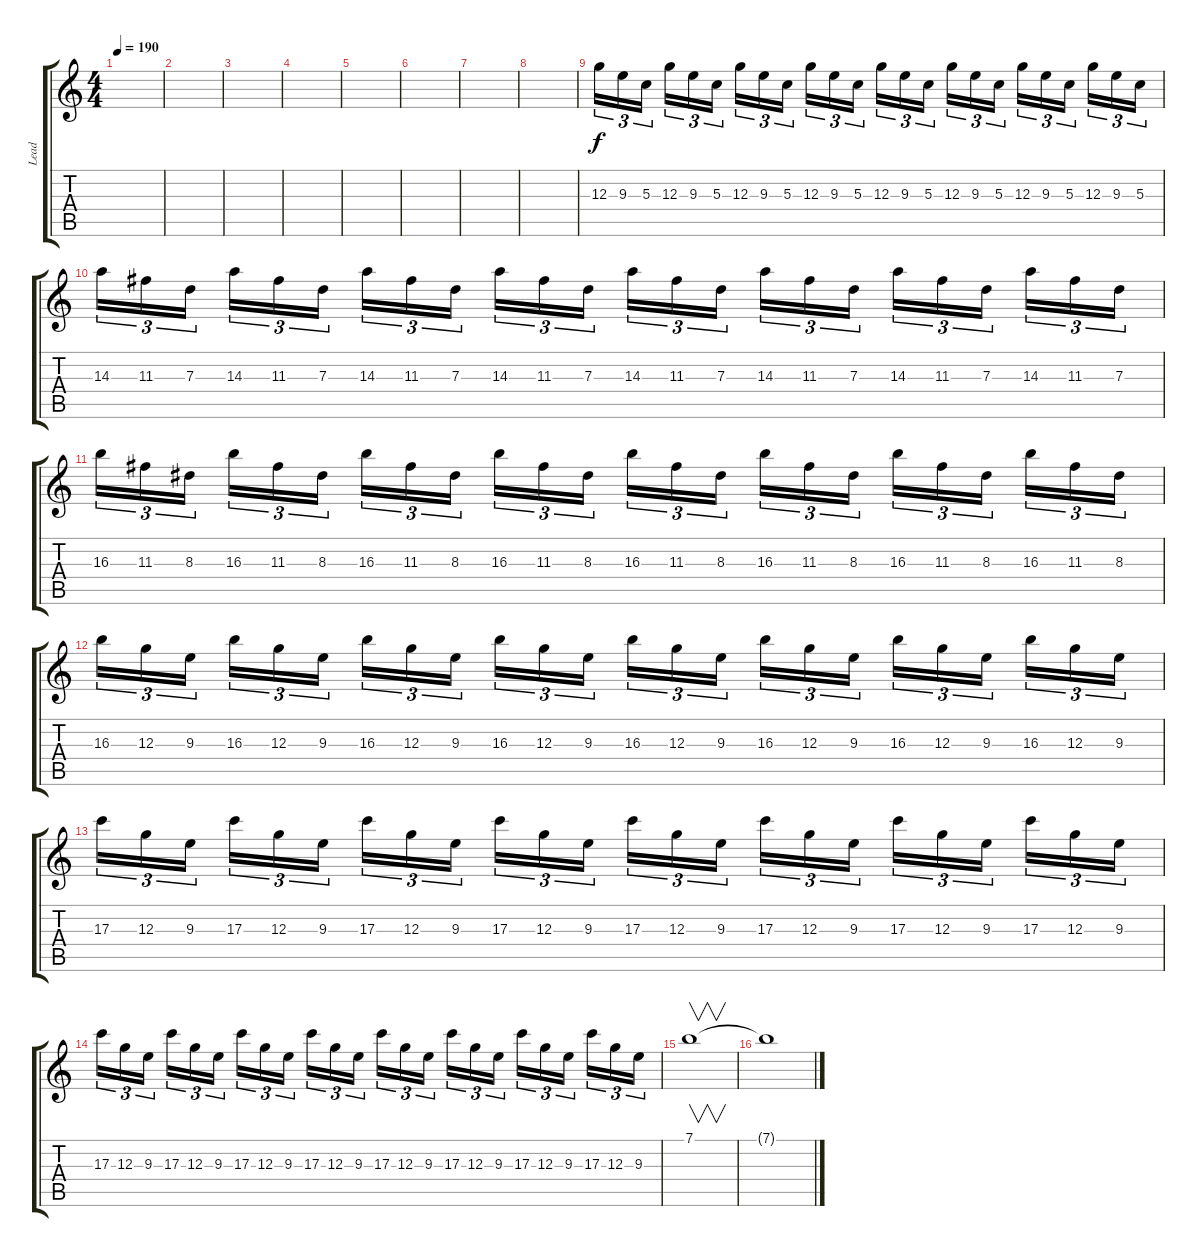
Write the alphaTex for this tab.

\track ("Lead " "Lead ") {instrument distortionguitar}
\staff {score tabs}
\tuning (E4 B3 G3 D3 A2 E2) {hide}
\ts (4 4)
\tempo 190
\clef g2
\ks c
|
|
|
|
|
|
|
|
12.3.16{tu (3 2)} 9.3.16{tu (3 2)} 5.3.16{tu (3 2)} 12.3.16{tu (3 2)} 9.3.16{tu (3 2)} 5.3.16{tu (3 2)} 12.3.16{tu (3 2)} 9.3.16{tu (3 2)} 5.3.16{tu (3 2)} 12.3.16{tu (3 2)} 9.3.16{tu (3 2)} 5.3.16{tu (3 2)} 12.3.16{tu (3 2)} 9.3.16{tu (3 2)} 5.3.16{tu (3 2)} 12.3.16{tu (3 2)} 9.3.16{tu (3 2)} 5.3.16{tu (3 2)} 12.3.16{tu (3 2)} 9.3.16{tu (3 2)} 5.3.16{tu (3 2)} 12.3.16{tu (3 2)} 9.3.16{tu (3 2)} 5.3.16{tu (3 2)} |
14.3.16{tu (3 2)} 11.3.16{tu (3 2)} 7.3.16{tu (3 2)} 14.3.16{tu (3 2)} 11.3.16{tu (3 2)} 7.3.16{tu (3 2)} 14.3.16{tu (3 2)} 11.3.16{tu (3 2)} 7.3.16{tu (3 2)} 14.3.16{tu (3 2)} 11.3.16{tu (3 2)} 7.3.16{tu (3 2)} 14.3.16{tu (3 2)} 11.3.16{tu (3 2)} 7.3.16{tu (3 2)} 14.3.16{tu (3 2)} 11.3.16{tu (3 2)} 7.3.16{tu (3 2)} 14.3.16{tu (3 2)} 11.3.16{tu (3 2)} 7.3.16{tu (3 2)} 14.3.16{tu (3 2)} 11.3.16{tu (3 2)} 7.3.16{tu (3 2)} |
16.3.16{tu (3 2)} 11.3.16{tu (3 2)} 8.3.16{tu (3 2)} 16.3.16{tu (3 2)} 11.3.16{tu (3 2)} 8.3.16{tu (3 2)} 16.3.16{tu (3 2)} 11.3.16{tu (3 2)} 8.3.16{tu (3 2)} 16.3.16{tu (3 2)} 11.3.16{tu (3 2)} 8.3.16{tu (3 2)} 16.3.16{tu (3 2)} 11.3.16{tu (3 2)} 8.3.16{tu (3 2)} 16.3.16{tu (3 2)} 11.3.16{tu (3 2)} 8.3.16{tu (3 2)} 16.3.16{tu (3 2)} 11.3.16{tu (3 2)} 8.3.16{tu (3 2)} 16.3.16{tu (3 2)} 11.3.16{tu (3 2)} 8.3.16{tu (3 2)} |
16.3.16{tu (3 2)} 12.3.16{tu (3 2)} 9.3.16{tu (3 2)} 16.3.16{tu (3 2)} 12.3.16{tu (3 2)} 9.3.16{tu (3 2)} 16.3.16{tu (3 2)} 12.3.16{tu (3 2)} 9.3.16{tu (3 2)} 16.3.16{tu (3 2)} 12.3.16{tu (3 2)} 9.3.16{tu (3 2)} 16.3.16{tu (3 2)} 12.3.16{tu (3 2)} 9.3.16{tu (3 2)} 16.3.16{tu (3 2)} 12.3.16{tu (3 2)} 9.3.16{tu (3 2)} 16.3.16{tu (3 2)} 12.3.16{tu (3 2)} 9.3.16{tu (3 2)} 16.3.16{tu (3 2)} 12.3.16{tu (3 2)} 9.3.16{tu (3 2)} |
17.3.16{tu (3 2)} 12.3.16{tu (3 2)} 9.3.16{tu (3 2)} 17.3.16{tu (3 2)} 12.3.16{tu (3 2)} 9.3.16{tu (3 2)} 17.3.16{tu (3 2)} 12.3.16{tu (3 2)} 9.3.16{tu (3 2)} 17.3.16{tu (3 2)} 12.3.16{tu (3 2)} 9.3.16{tu (3 2)} 17.3.16{tu (3 2)} 12.3.16{tu (3 2)} 9.3.16{tu (3 2)} 17.3.16{tu (3 2)} 12.3.16{tu (3 2)} 9.3.16{tu (3 2)} 17.3.16{tu (3 2)} 12.3.16{tu (3 2)} 9.3.16{tu (3 2)} 17.3.16{tu (3 2)} 12.3.16{tu (3 2)} 9.3.16{tu (3 2)} |
17.3.16{tu (3 2)} 12.3.16{tu (3 2)} 9.3.16{tu (3 2)} 17.3.16{tu (3 2)} 12.3.16{tu (3 2)} 9.3.16{tu (3 2)} 17.3.16{tu (3 2)} 12.3.16{tu (3 2)} 9.3.16{tu (3 2)} 17.3.16{tu (3 2)} 12.3.16{tu (3 2)} 9.3.16{tu (3 2)} 17.3.16{tu (3 2)} 12.3.16{tu (3 2)} 9.3.16{tu (3 2)} 17.3.16{tu (3 2)} 12.3.16{tu (3 2)} 9.3.16{tu (3 2)} 17.3.16{tu (3 2)} 12.3.16{tu (3 2)} 9.3.16{tu (3 2)} 17.3.16{tu (3 2)} 12.3.16{tu (3 2)} 9.3.16{tu (3 2)} |
7.1.1{v} |
7.1{t}.1
